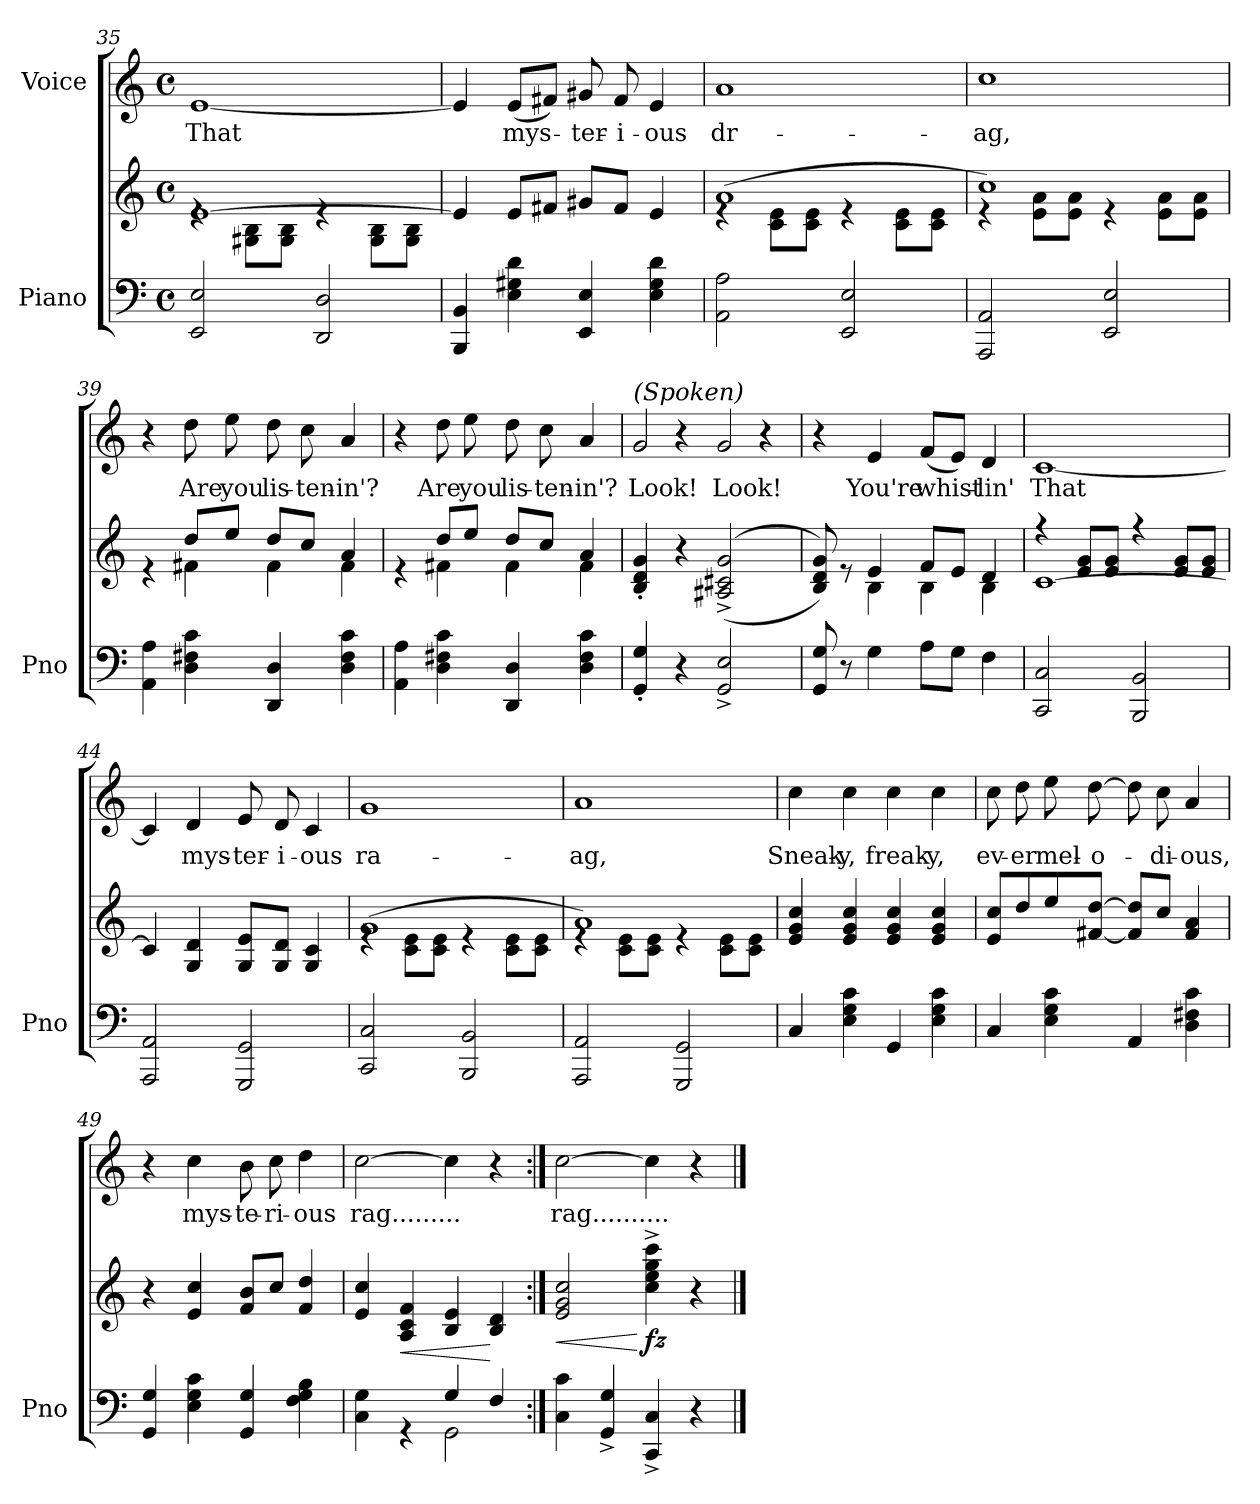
**kern	**kern	**dynam	**kern	**text
*part2	*part2	*part2	*part1	*part1
*staff3	*staff2	*staff2/3	*staff1	*staff1
*I"Piano	*	*	*I"Voice	*
*I'Pno	*	*	*	*
*clefF4	*clefG2	*	*clefG2	*
*k[]	*k[]	*	*k[]	*
*M4/4	*M4/4	*	*M4/4	*
*met(c)	*met(c)	*	*met(c)	*
=35	=35	=35	=35	=35
*	*^	*	*	*
!	!	!	!	!	!LO:LY:b
2EE/ 2E/	[1e	4re	.	[1e	That
.	.	8G#X\ 8B\L	.	.	.
.	.	8G#\ 8B\J	.	.	.
2DD/ 2D/	.	4re	.	.	.
.	.	8G#\ 8B\L	.	.	.
.	.	8G#\ 8B\J	.	.	.
*	*v	*v	*	*	*
!!LO:LB:g=z
=36	=36	=36	=36	=36
4BBB/ 4BB/	4e/]	.	4e/]	.
!	!	!	!	!LO:LY:b
4E\ 4G#X\ 4d\	8e/L	.	(<8e/L	mys-
.	8f#X/J	.	8f#X/J)	.
!	!	!	!	!LO:LY:b
4EE/ 4E/	8g#X/L	.	8g#X/	-ter-
!	!	!	!	!LO:LY:b
.	8f#/J	.	8f#/	-i-
!	!	!	!	!LO:LY:b
4E\ 4G#\ 4d\	4e/	.	4e/	-ous
=37	=37	=37	=37	=37
*	*^	*	*	*
!	!	!	!	!	!LO:LY:b
2AA\ 2A\	(>1a	4re	.	1a	dr-
.	.	8c\ 8e\L	.	.	.
.	.	8c\ 8e\J	.	.	.
2EE/ 2E/	.	4re	.	.	.
.	.	8c\ 8e\L	.	.	.
.	.	8c\ 8e\J	.	.	.
=38	=38	=38	=38	=38	=38
!	!	!	!	!	!LO:LY:b
2AAA/ 2AA/	1cc)	4re	.	1cc	-ag,
.	.	8e\ 8a\L	.	.	.
.	.	8e\ 8a\J	.	.	.
2EE/ 2E/	.	4re	.	.	.
.	.	8e\ 8a\L	.	.	.
.	.	8e\ 8a\J	.	.	.
!!LO:PB:g=z
=39	=39	=39	=39	=39	=39
4AA\ 4A\	4re	4ryy	.	4r	.
!	!	!	!	!	!LO:LY:b
4D\ 4F#X\ 4c\	8dd/L	4f#X\	.	8dd\	Are
!	!	!	!	!	!LO:LY:b
.	8ee/J	.	.	8ee\	you
!	!	!	!	!	!LO:LY:b
4DD/ 4D/	8dd/L	4f#\	.	8dd\	lis-
!	!	!	!	!	!LO:LY:b
.	8cc/J	.	.	8cc\	-ten-
!	!	!	!	!	!LO:LY:b
4D\ 4F#\ 4c\	4a/	4f#\	.	4a/	-in'?
=40	=40	=40	=40	=40	=40
4AA\ 4A\	4re	4ryy	.	4r	.
!	!	!	!	!	!LO:LY:b
4D\ 4F#X\ 4c\	8dd/L	4f#X\	.	8dd\	Are
!	!	!	!	!	!LO:LY:b
.	8ee/J	.	.	8ee\	you
!	!	!	!	!	!LO:LY:b
4DD/ 4D/	8dd/L	4f#\	.	8dd\	lis-
!	!	!	!	!	!LO:LY:b
.	8cc/J	.	.	8cc\	-ten-
!	!	!	!	!	!LO:LY:b
4D\ 4F#\ 4c\	4a/	4f#\	.	4a/	-in'?
=41	=41	=41	=41	=41	=41
!	!	!	!	!LO:TX:a:i:t=(Spoken)	!
!	!	!	!	!LO:N:head=open	!LO:LY:b
*	*v	*v	*	*	*
4GG/' 4G/'	4B/' 4d/' 4g/'	.	4g/	Look!
4r	4r	.	4r	.
!	!	!	!LO:N:head=open	!LO:LY:b
2GG/^ 2E/^	(>(<2A#X/^ 2c#X/^ 2g/^	.	4g/	Look!
.	.	.	4r	.
!!LO:LB:g=z
=42	=42	=42	=42	=42
*	*^	*	*	*
8GG/ 8G/	8B/ 8d/ 8g/))	4ryy	.	4r	.
8r	8re	.	.	.	.
!	!	!	!	!	!LO:LY:b
4G\	4e/	4B\	.	4e/	You're
!	!	!	!	!	!LO:LY:b
8A\L	8f/L	4B\	.	(<8f/L	whist-
8G\J	8e/J	.	.	8e/J)	.
!	!	!	!	!	!LO:LY:b
4F\	4d/	4B\	.	4d/	-lin'
=43	=43	=43	=43	=43	=43
!	!	!	!	!	!LO:LY:b
2CC/ 2C/	[1c	4rff	.	[1c	That
.	.	8e/ 8g/L	.	.	.
.	.	8e/ 8g/J	.	.	.
2BBB/ 2BB/	.	4rff	.	.	.
.	.	8e/ 8g/L	.	.	.
.	.	8e/ 8g/J	.	.	.
*	*v	*v	*	*	*
=44	=44	=44	=44	=44
2AAA/ 2AA/	4c/]	.	4c/]	.
!	!	!	!	!LO:LY:b
.	4G/ 4d/	.	4d/	mys-
!	!	!	!	!LO:LY:b
2GGG/ 2GG/	8G/ 8e/L	.	8e/	-ter-
!	!	!	!	!LO:LY:b
.	8G/ 8d/J	.	8d/	-i-
!	!	!	!	!LO:LY:b
.	4G/ 4c/	.	4c/	-ous
!!LO:LB:g=z
=45	=45	=45	=45	=45
*	*^	*	*	*
!	!	!	!	!	!LO:LY:b
2CC/ 2C/	(>1g	4re	.	1g	ra-
.	.	8c\ 8e\L	.	.	.
.	.	8c\ 8e\J	.	.	.
2BBB/ 2BB/	.	4re	.	.	.
.	.	8c\ 8e\L	.	.	.
.	.	8c\ 8e\J	.	.	.
=46	=46	=46	=46	=46	=46
!	!	!	!	!	!LO:LY:b
2AAA/ 2AA/	1a)	4re	.	1a	-ag,
.	.	8c\ 8e\L	.	.	.
.	.	8c\ 8e\J	.	.	.
2GGG/ 2GG/	.	4re	.	.	.
.	.	8c\ 8e\L	.	.	.
.	.	8c\ 8e\J	.	.	.
=47	=47	=47	=47	=47	=47
!	!	!	!	!	!LO:LY:b
*	*v	*v	*	*	*
4C/	4e/ 4g/ 4cc/	.	4cc\	Sneak-
!	!	!	!	!LO:LY:b
4E\ 4G\ 4c\	4e/ 4g/ 4cc/	.	4cc\	-y,
!	!	!	!	!LO:LY:b
4GG/	4e/ 4g/ 4cc/	.	4cc\	freak-
!	!	!	!	!LO:LY:b
4E\ 4G\ 4c\	4e/ 4g/ 4cc/	.	4cc\	-y,
=48	=48	=48	=48	=48
!	!	!	!	!LO:LY:b
4C/	8e/ 8cc/L	.	8cc\	ev-
!	!	!	!	!LO:LY:b
.	8dd/	.	8dd\	-er
!	!	!	!	!LO:LY:b
4E\ 4G\ 4c\	8ee/	.	8ee\	mel-
!	!	!	!	!LO:LY:b
.	[8f#X/ [8dd/J	.	[8dd\	-o-
4AA/	8f#/] 8dd/]L	.	8dd\]	.
!	!	!	!	!LO:LY:b
.	8cc/J	.	8cc\	-di-
!	!	!	!	!LO:LY:b
4D\ 4F#X\ 4c\	4f#/ 4a/	.	4a/	-ous,
!!LO:LB:g=z
=49	=49	=49	=49	=49
4GG/ 4G/	4r	.	4r	.
!	!	!	!	!LO:LY:b
4E\ 4G\ 4c\	4e/ 4cc/	.	4cc\	mys-
!	!	!	!	!LO:LY:b
4GG/ 4G/	8f/ 8b/L	.	8b\	-te-
!	!	!	!	!LO:LY:b
.	8cc/J	.	8cc\	-ri-
!	!	!	!	!LO:LY:b
4F\ 4G\ 4B\	4f/ 4dd/	.	4dd\	-ous
=50	=50	=50	=50	=50
*^	*	*	*	*
!	!	!	!	!	!LO:LY:b
4C\ 4G\	2ryy	4e/ 4cc/	.	[2cc\	rag.........
!	!	!	!LO:HP:b	!	!
4rGG	.	4A/ 4c/ 4f/	<	.	.
4G/	2GG\	4B/ 4e/	.	4cc\]	.
4F/	.	4B/ 4d/	[	4r	.
*v	*v	*	*	*	*
=51:|!	=51:|!	=51:|!	=51:|!	=51:|!
!	!	!LO:HP:b	!	!LO:LY:b
4C\ 4c\	2e/ 2g/ 2cc/	<	[2cc\	rag..........
4GG/^ 4G/^	.	.	.	.
!	!	!LO:DY:n=1:b	!	!
4CC/^ 4C/^	4cc\^ 4ee\^ 4gg\^ 4ccc\^	[ fz	4cc\]	.
4r	4r	.	4r	.
==	==	==	==	==
*-	*-	*-	*-	*-
